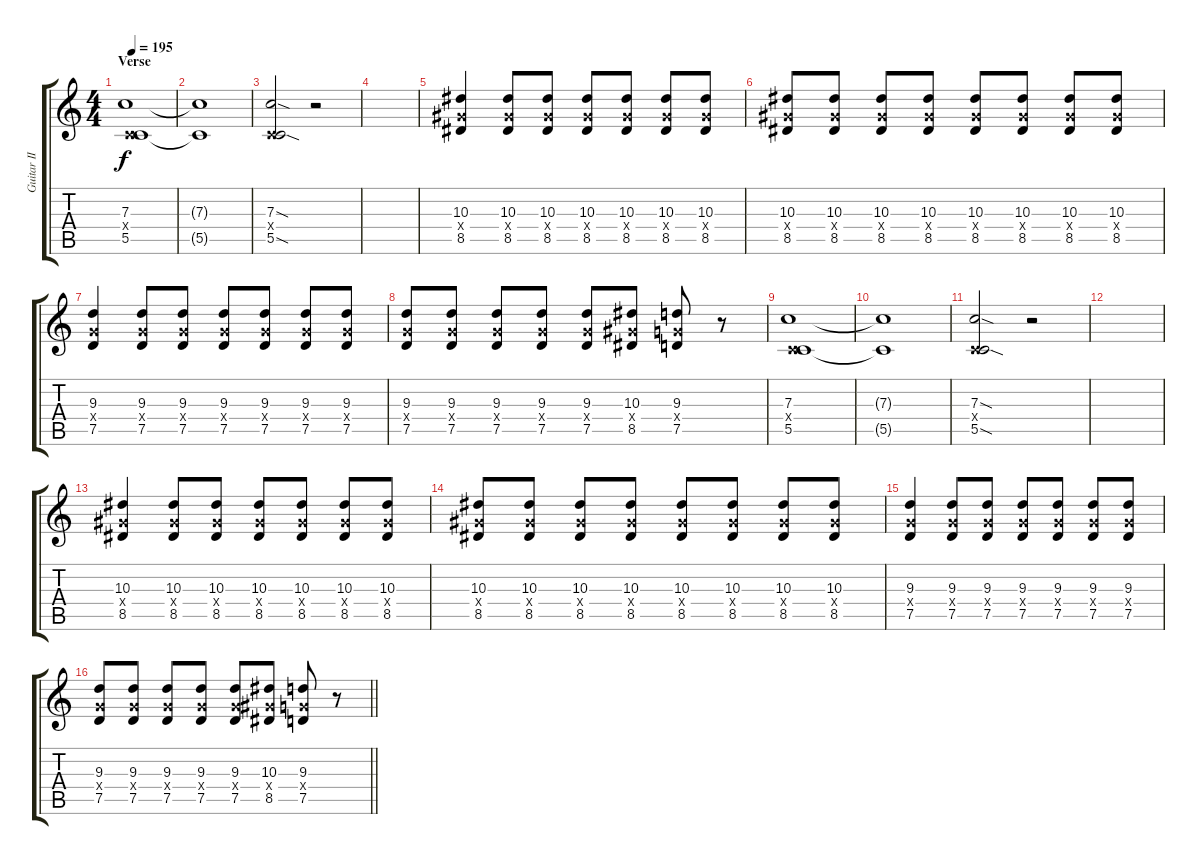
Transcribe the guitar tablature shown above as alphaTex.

\track ("Guitar II" "Guitar II") {instrument distortionguitar}
\staff {score tabs}
\tuning (D4 A3 F3 C3 G2 C2) {hide}
\ts (4 4)
\section ("" "Verse")
\tempo 195
\clef g2
\ks c
(7.3 0.4{x} 5.5).1{dy f} |
(7.3{t} 5.5{t}).1 |
(7.3{sod} 0.4{x} 5.5{sod}).2 r.2 |
|
(10.3 8.4{x} 8.5).4 (10.3 8.4{x} 8.5).8 (10.3 8.4{x} 8.5).8 (10.3 8.4{x} 8.5).8 (10.3 8.4{x} 8.5).8 (10.3 8.4{x} 8.5).8 (10.3 8.4{x} 8.5).8 |
(10.3 8.4{x} 8.5).8 (10.3 8.4{x} 8.5).8 (10.3 8.4{x} 8.5).8 (10.3 8.4{x} 8.5).8 (10.3 8.4{x} 8.5).8 (10.3 8.4{x} 8.5).8 (10.3 8.4{x} 8.5).8 (10.3 8.4{x} 8.5).8 |
(9.3 7.4{x} 7.5).4 (9.3 7.4{x} 7.5).8 (9.3 7.4{x} 7.5).8 (9.3 7.4{x} 7.5).8 (9.3 7.4{x} 7.5).8 (9.3 7.4{x} 7.5).8 (9.3 7.4{x} 7.5).8 |
(9.3 7.4{x} 7.5).8 (9.3 7.4{x} 7.5).8 (9.3 7.4{x} 7.5).8 (9.3 7.4{x} 7.5).8 (9.3 7.4{x} 7.5).8 (10.3 8.4{x} 8.5).8 (9.3 7.4{x} 7.5).8 r.8 |
(7.3 0.4{x} 5.5).1 |
(7.3{t} 5.5{t}).1 |
(7.3{sod} 0.4{x} 5.5{sod}).2 r.2 |
|
(10.3 8.4{x} 8.5).4 (10.3 8.4{x} 8.5).8 (10.3 8.4{x} 8.5).8 (10.3 8.4{x} 8.5).8 (10.3 8.4{x} 8.5).8 (10.3 8.4{x} 8.5).8 (10.3 8.4{x} 8.5).8 |
(10.3 8.4{x} 8.5).8 (10.3 8.4{x} 8.5).8 (10.3 8.4{x} 8.5).8 (10.3 8.4{x} 8.5).8 (10.3 8.4{x} 8.5).8 (10.3 8.4{x} 8.5).8 (10.3 8.4{x} 8.5).8 (10.3 8.4{x} 8.5).8 |
(9.3 7.4{x} 7.5).4 (9.3 7.4{x} 7.5).8 (9.3 7.4{x} 7.5).8 (9.3 7.4{x} 7.5).8 (9.3 7.4{x} 7.5).8 (9.3 7.4{x} 7.5).8 (9.3 7.4{x} 7.5).8 |
\barLineRight lightlight
(9.3 7.4{x} 7.5).8 (9.3 7.4{x} 7.5).8 (9.3 7.4{x} 7.5).8 (9.3 7.4{x} 7.5).8 (9.3 7.4{x} 7.5).8 (10.3 8.4{x} 8.5).8 (9.3 7.4{x} 7.5).8 r.8
